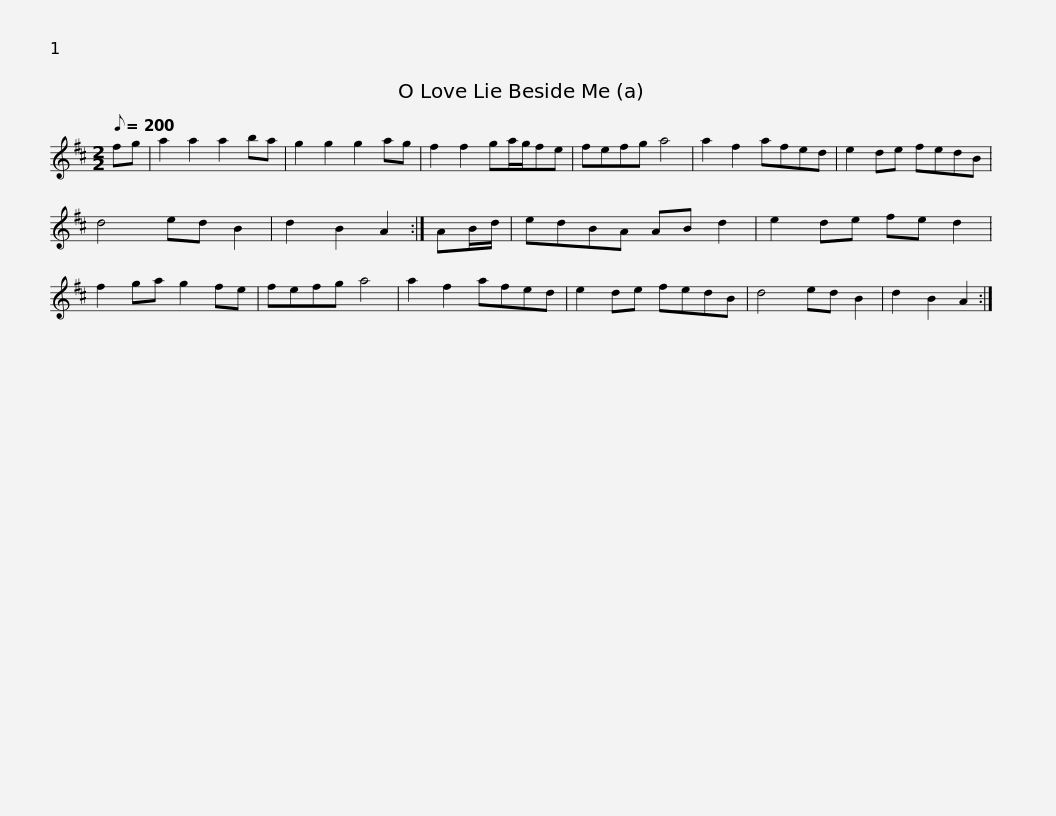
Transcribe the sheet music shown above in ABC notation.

X:1
L:1/8
Q:1/8=200
M:2/2
I:linebreak $
K:D
V:1 treble
V:1
 fg | a2 a2 a2 ba | g2 g2 g2 ag | f2 f2 ga/g/fe | fefg a4 | %5
 a2 f2 afed | e2 de fedB |$ d4 ed B2 | d2 B2 A2 :| AB/d/ | %10
 edBA AB d2 | e2 de fe d2 | f2 ga g2 fe | fefg a4 | a2 f2 afed |$ %15
 e2 de fedB | d4 ed B2 | d2 B2 A2 :| %18
